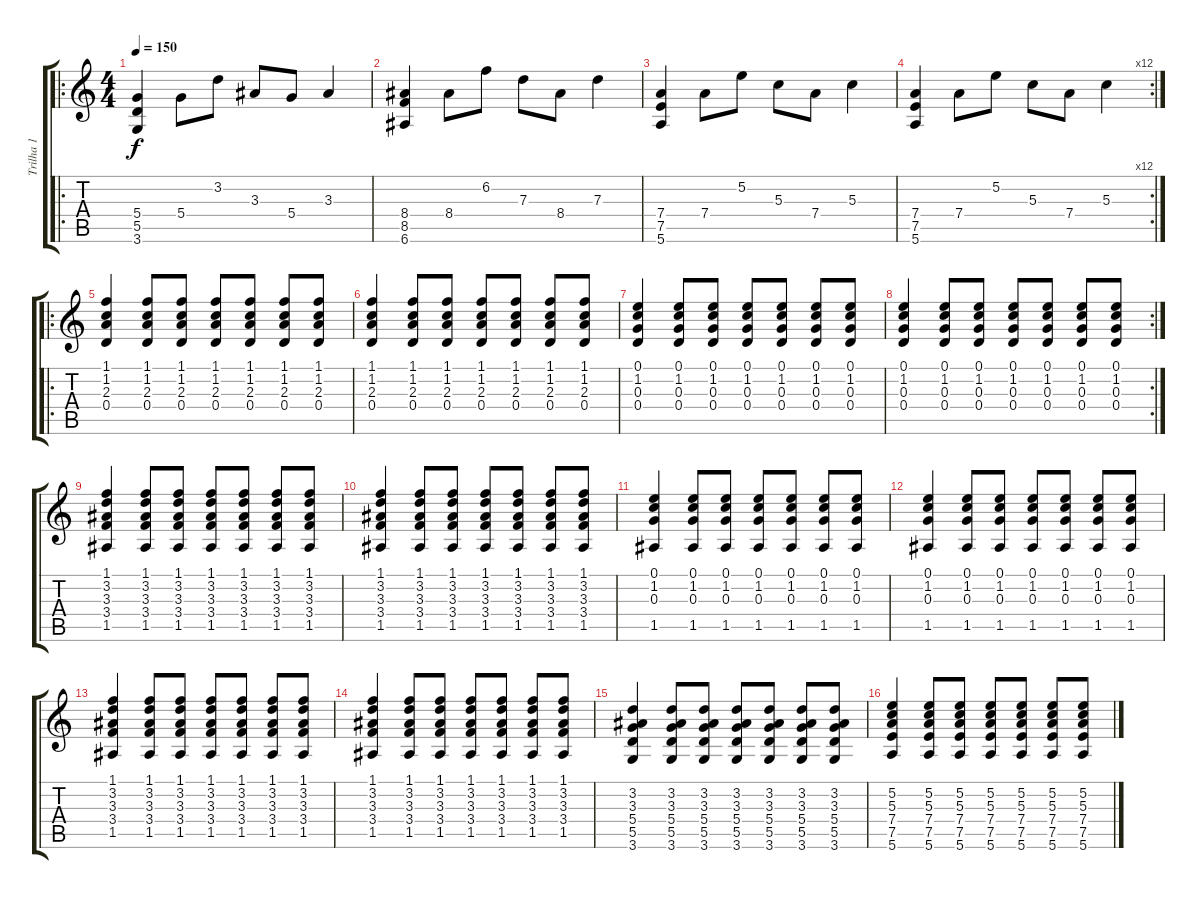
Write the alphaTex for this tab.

\track ("Trilha 1" "Trilha 1") {instrument acousticguitarnylon}
\staff {score tabs}
\tuning (E4 B3 G3 D3 A2 E2) {hide}
\ro
\ts (4 4)
\tempo 150
\clef g2
\ks c
(5.4 5.5 3.6).4{dy f instrument acousticguitarnylon} 5.4.8 3.2.8 3.3.8 5.4.8 3.3.4 |
(8.4 8.5 6.6).4 8.4.8 6.2.8 7.3.8 8.4.8 7.3.4 |
(7.4 7.5 5.6).4 7.4.8 5.2.8 5.3.8 7.4.8 5.3.4 |
\rc 12
(7.4 7.5 5.6).4 7.4.8 5.2.8 5.3.8 7.4.8 5.3.4 |
\ro
(1.1 1.2 2.3 0.4).4 (1.1 1.2 2.3 0.4).8 (1.1 1.2 2.3 0.4).8 (1.1 1.2 2.3 0.4).8 (1.1 1.2 2.3 0.4).8 (1.1 1.2 2.3 0.4).8 (1.1 1.2 2.3 0.4).8 |
(1.1 1.2 2.3 0.4).4 (1.1 1.2 2.3 0.4).8 (1.1 1.2 2.3 0.4).8 (1.1 1.2 2.3 0.4).8 (1.1 1.2 2.3 0.4).8 (1.1 1.2 2.3 0.4).8 (1.1 1.2 2.3 0.4).8 |
(0.1 1.2 0.3 0.4).4 (0.1 1.2 0.3 0.4).8 (0.1 1.2 0.3 0.4).8 (0.1 1.2 0.3 0.4).8 (0.1 1.2 0.3 0.4).8 (0.1 1.2 0.3 0.4).8 (0.1 1.2 0.3 0.4).8 |
\rc 2
(0.1 1.2 0.3 0.4).4 (0.1 1.2 0.3 0.4).8 (0.1 1.2 0.3 0.4).8 (0.1 1.2 0.3 0.4).8 (0.1 1.2 0.3 0.4).8 (0.1 1.2 0.3 0.4).8 (0.1 1.2 0.3 0.4).8 |
(1.1 3.2 3.3 3.4 1.5).4 (1.1 3.2 3.3 3.4 1.5).8 (1.1 3.2 3.3 3.4 1.5).8 (1.1 3.2 3.3 3.4 1.5).8 (1.1 3.2 3.3 3.4 1.5).8 (1.1 3.2 3.3 3.4 1.5).8 (1.1 3.2 3.3 3.4 1.5).8 |
(1.1 3.2 3.3 3.4 1.5).4 (1.1 3.2 3.3 3.4 1.5).8 (1.1 3.2 3.3 3.4 1.5).8 (1.1 3.2 3.3 3.4 1.5).8 (1.1 3.2 3.3 3.4 1.5).8 (1.1 3.2 3.3 3.4 1.5).8 (1.1 3.2 3.3 3.4 1.5).8 |
(0.1 1.2 0.3 1.5).4 (0.1 1.2 0.3 1.5).8 (0.1 1.2 0.3 1.5).8 (0.1 1.2 0.3 1.5).8 (0.1 1.2 0.3 1.5).8 (0.1 1.2 0.3 1.5).8 (0.1 1.2 0.3 1.5).8 |
(0.1 1.2 0.3 1.5).4 (0.1 1.2 0.3 1.5).8 (0.1 1.2 0.3 1.5).8 (0.1 1.2 0.3 1.5).8 (0.1 1.2 0.3 1.5).8 (0.1 1.2 0.3 1.5).8 (0.1 1.2 0.3 1.5).8 |
(1.1 3.2 3.3 3.4 1.5).4 (1.1 3.2 3.3 3.4 1.5).8 (1.1 3.2 3.3 3.4 1.5).8 (1.1 3.2 3.3 3.4 1.5).8 (1.1 3.2 3.3 3.4 1.5).8 (1.1 3.2 3.3 3.4 1.5).8 (1.1 3.2 3.3 3.4 1.5).8 |
(1.1 3.2 3.3 3.4 1.5).4 (1.1 3.2 3.3 3.4 1.5).8 (1.1 3.2 3.3 3.4 1.5).8 (1.1 3.2 3.3 3.4 1.5).8 (1.1 3.2 3.3 3.4 1.5).8 (1.1 3.2 3.3 3.4 1.5).8 (1.1 3.2 3.3 3.4 1.5).8 |
(3.2 3.3 5.4 5.5 3.6).4 (3.2 3.3 5.4 5.5 3.6).8 (3.2 3.3 5.4 5.5 3.6).8 (3.2 3.3 5.4 5.5 3.6).8 (3.2 3.3 5.4 5.5 3.6).8 (3.2 3.3 5.4 5.5 3.6).8 (3.2 3.3 5.4 5.5 3.6).8 |
(5.2 5.3 7.4 7.5 5.6).4 (5.2 5.3 7.4 7.5 5.6).8 (5.2 5.3 7.4 7.5 5.6).8 (5.2 5.3 7.4 7.5 5.6).8 (5.2 5.3 7.4 7.5 5.6).8 (5.2 5.3 7.4 7.5 5.6).8 (5.2 5.3 7.4 7.5 5.6).8
